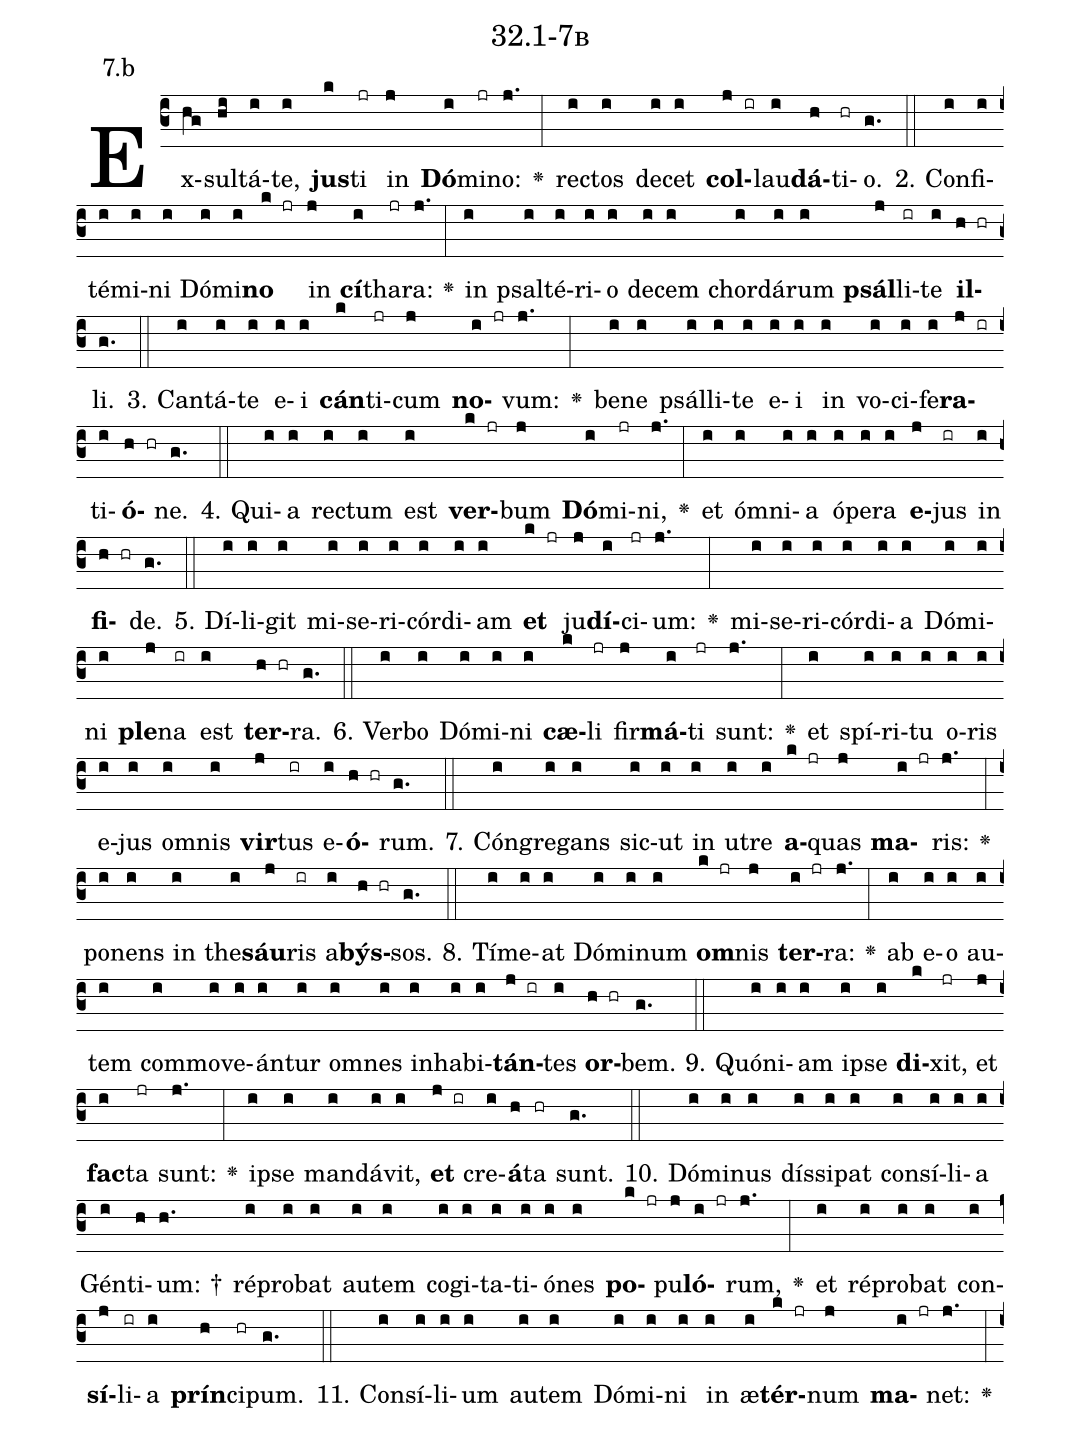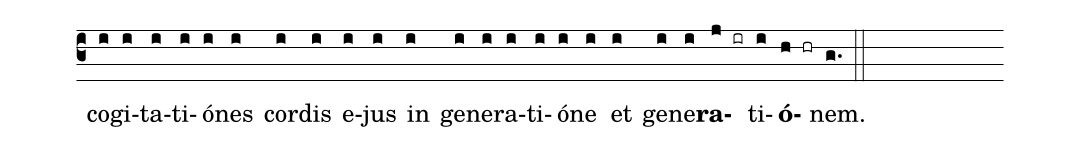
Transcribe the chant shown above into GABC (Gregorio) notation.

name: 32.1-7b;
annotation: 7.b;
%%
(c3)Ex(hg)sul(hi)tá(i)te,(i) <b>jus</b>(k)ti(jr) in(j) <b>Dó</b>(i)mi(jr)no:(j.) <v>\greheightstar</v>(:) rec(i)tos(i) de(i)cet(i) <b>col</b>(j ir)lau(i)<b>dá</b>(h)ti(hr)o.(g.) (::)
2. Con(i)fi(i)té(i)mi(i)ni(i) Dó(i)mi(i)<b>no</b>(k jr) in(j) <b>cí</b>(i)tha(jr)ra:(j.) <v>\greheightstar</v>(:) in(i) psal(i)té(i)ri(i)o(i) de(i)cem(i) chor(i)dá(i)rum(i) <b>psál</b>(j)li(ir)te(i) <b>il</b>(h hr)li.(g.) (::)
3. Can(i)tá(i)te(i) e(i)i(i) <b>cán</b>(k)ti(jr)cum(j) <b>no</b>(i jr)vum:(j.) <v>\greheightstar</v>(:) be(i)ne(i) psál(i)li(i)te(i) e(i)i(i) in(i) vo(i)ci(i)fe(i)<b>ra</b>(j ir)ti(i)<b>ó</b>(h hr)ne.(g.) (::)
4. Qui(i)a(i) rec(i)tum(i) est(i) <b>ver</b>(k jr)bum(j) <b>Dó</b>(i)mi(jr)ni,(j.) <v>\greheightstar</v>(:) et(i) óm(i)ni(i)a(i) ó(i)pe(i)ra(i) <b>e</b>(j)jus(ir) in(i) <b>fi</b>(h hr)de.(g.) (::)
5. Dí(i)li(i)git(i) mi(i)se(i)ri(i)cór(i)di(i)am(i) <b>et</b>(k jr) ju(j)<b>dí</b>(i)ci(jr)um:(j.) <v>\greheightstar</v>(:) mi(i)se(i)ri(i)cór(i)di(i)a(i) Dó(i)mi(i)ni(i) <b>ple</b>(j)na(ir) est(i) <b>ter</b>(h hr)ra.(g.) (::)
6. Ver(i)bo(i) Dó(i)mi(i)ni(i) <b>cæ</b>(k)li(jr) fir(j)<b>má</b>(i)ti(jr) sunt:(j.) <v>\greheightstar</v>(:) et(i) spí(i)ri(i)tu(i) o(i)ris(i) e(i)jus(i) om(i)nis(i) <b>vir</b>(j)tus(ir) e(i)<b>ó</b>(h hr)rum.(g.) (::)
7. Cón(i)gre(i)gans(i) sic(i)ut(i) in(i) u(i)tre(i) <b>a</b>(k jr)quas(j) <b>ma</b>(i jr)ris:(j.) <v>\greheightstar</v>(:) po(i)nens(i) in(i) the(i)<b>sáu</b>(j)ris(ir) a(i)<b>býs</b>(h hr)sos.(g.) (::)
8. Tí(i)me(i)at(i) Dó(i)mi(i)num(i) <b>om</b>(k jr)nis(j) <b>ter</b>(i jr)ra:(j.) <v>\greheightstar</v>(:) ab(i) e(i)o(i) au(i)tem(i) com(i)mo(i)ve(i)án(i)tur(i) om(i)nes(i) in(i)ha(i)bi(i)<b>tán</b>(j ir)tes(i) <b>or</b>(h hr)bem.(g.) (::)
9. Quón(i)i(i)am(i) ip(i)se(i) <b>di</b>(k)xit,(jr) et(j) <b>fac</b>(i)ta(jr) sunt:(j.) <v>\greheightstar</v>(:) ip(i)se(i) man(i)dá(i)vit,(i) <b>et</b>(j ir) cre(i)<b>á</b>(h)ta(hr) sunt.(g.) (::)
10. Dó(i)mi(i)nus(i) dís(i)si(i)pat(i) con(i)sí(i)li(i)a(i) Gén(i)ti(h)um: †(h.) ré(i)pro(i)bat(i) au(i)tem(i) co(i)gi(i)ta(i)ti(i)ó(i)nes(i) <b>po</b>(k jr)pu(j)<b>ló</b>(i jr)rum,(j.) <v>\greheightstar</v>(:) et(i) ré(i)pro(i)bat(i) con(i)<b>sí</b>(j)li(ir)a(i) <b>prín</b>(h)ci(hr)pum.(g.) (::)
11. Con(i)sí(i)li(i)um(i) au(i)tem(i) Dó(i)mi(i)ni(i) in(i) æ(i)<b>tér</b>(k jr)num(j) <b>ma</b>(i jr)net:(j.) <v>\greheightstar</v>(:) co(i)gi(i)ta(i)ti(i)ó(i)nes(i) cor(i)dis(i) e(i)jus(i) in(i) ge(i)ne(i)ra(i)ti(i)ó(i)ne(i) et(i) ge(i)ne(i)<b>ra</b>(j ir)ti(i)<b>ó</b>(h hr)nem.(g.) (::)
